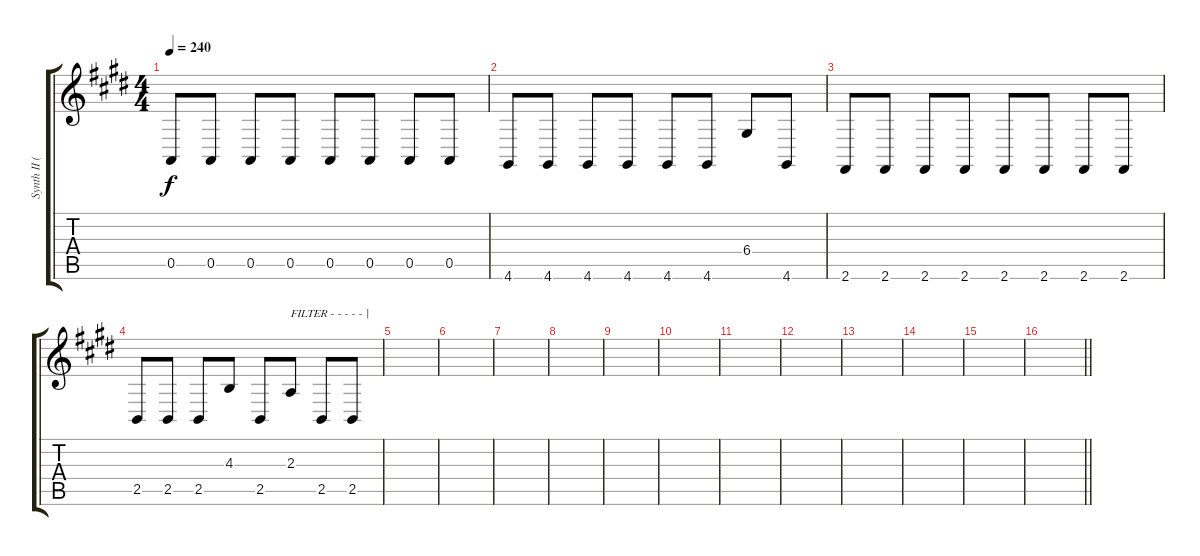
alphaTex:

\track ("Synth II (Kotobuki Tsumugi)" "Synth II (") {instrument lead2sawtooth}
\staff {score tabs}
\tuning (E4 B3 G3 D3 A2 E2) {hide}
\ts (4 4)
\tempo 240
\clef g2
\ks e
0.5.8{dy f} 0.5.8 0.5.8 0.5.8 0.5.8 0.5.8 0.5.8 0.5.8 |
4.6.8 4.6.8 4.6.8 4.6.8 4.6.8 4.6.8 6.4.8 4.6.8 |
2.6.8 2.6.8 2.6.8 2.6.8 2.6.8 2.6.8 2.6.8 2.6.8 |
2.5.8 2.5.8 2.5.8 4.3.8 2.5.8 2.3.8{txt "FILTER - - - - - |"} 2.5.8 2.5.8 |
|
|
|
|
|
|
|
|
|
|
|
\barLineRight lightlight
